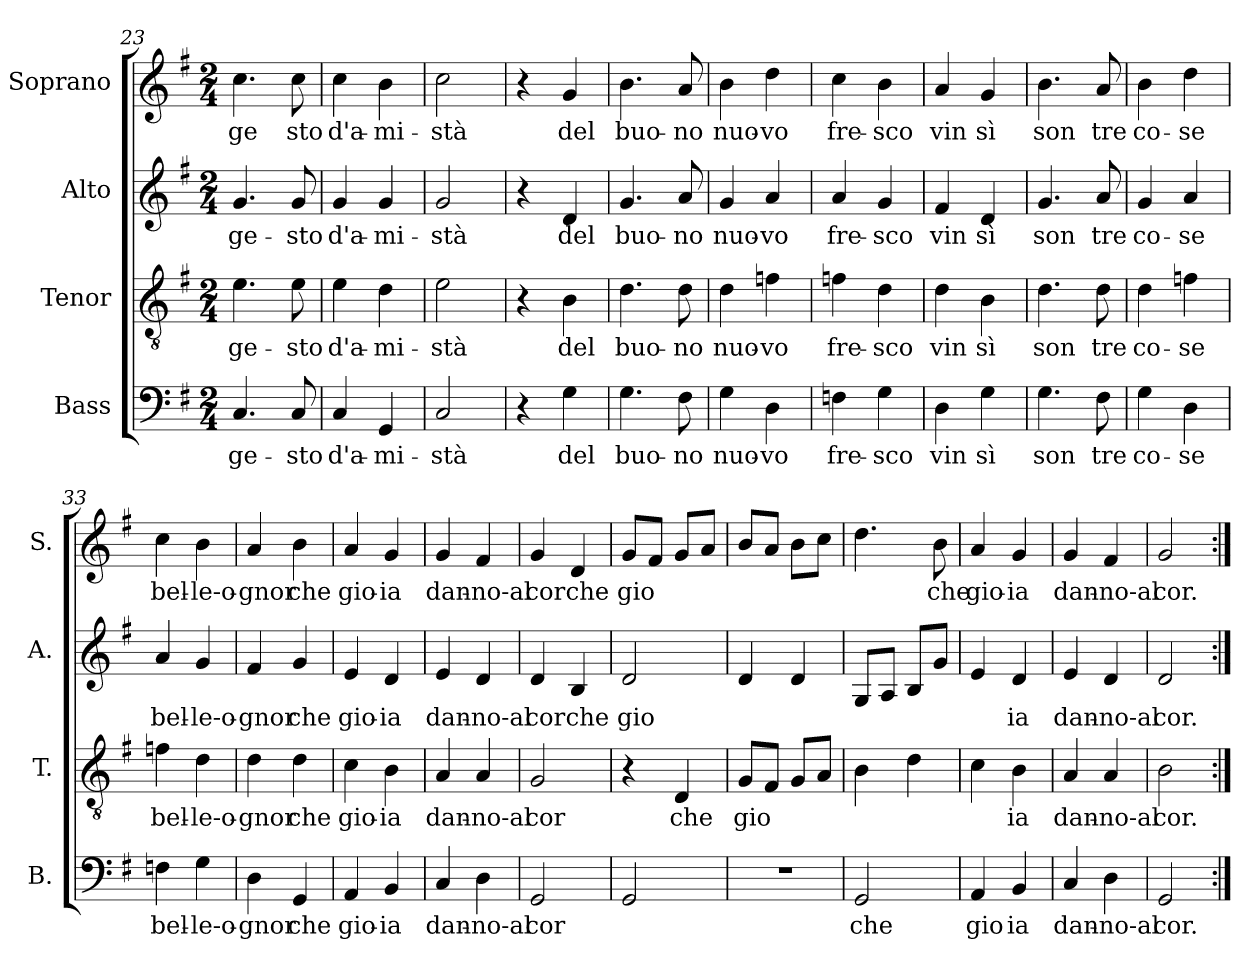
**kern	**text	**kern	**text	**kern	**text	**kern	**text
*part4	*part4	*part3	*part3	*part2	*part2	*part1	*part1
*staff4	*staff4	*staff3	*staff3	*staff2	*staff2	*staff1	*staff1
*I"Bass	*	*I"Tenor	*	*I"Alto	*	*I"Soprano	*
*I'B.	*	*I'T.	*	*I'A.	*	*I'S.	*
*clefF4	*	*clefGv2	*	*clefG2	*	*clefG2	*
*k[f#]	*	*k[f#]	*	*k[f#]	*	*k[f#]	*
*M2/4	*	*M2/4	*	*M2/4	*	*M2/4	*
=23	=23	=23	=23	=23	=23	=23	=23
!	!LO:LY:b	!	!LO:LY:b	!	!LO:LY:b	!	!LO:LY:b
4.C/	ge-	4.e\	ge-	4.g/	ge-	4.cc\	ge
!	!LO:LY:b	!	!LO:LY:b	!	!LO:LY:b	!	!LO:LY:b
8C/	-sto	8e\	-sto	8g/	-sto	8cc\	sto
=24	=24	=24	=24	=24	=24	=24	=24
!	!LO:LY:b	!	!LO:LY:b	!	!LO:LY:b	!	!LO:LY:b
4C/	d'a-	4e\	d'a-	4g/	d'a-	4cc\	d'a-
!	!LO:LY:b	!	!LO:LY:b	!	!LO:LY:b	!	!LO:LY:b
4GG/	-mi-	4d\	-mi-	4g/	-mi-	4b\	-mi-
!!LO:PB:g=z
=25	=25	=25	=25	=25	=25	=25	=25
!	!LO:LY:b	!	!LO:LY:b	!	!LO:LY:b	!	!LO:LY:b
2C/	-stà	2e\	-stà	2g/	-stà	2cc\	-stà
=26	=26	=26	=26	=26	=26	=26	=26
4r	.	4r	.	4r	.	4r	.
!	!LO:LY:b	!	!LO:LY:b	!	!LO:LY:b	!	!LO:LY:b
4G\	del	4B\	del	4d/	del	4g/	del
=27	=27	=27	=27	=27	=27	=27	=27
!	!LO:LY:b	!	!LO:LY:b	!	!LO:LY:b	!	!LO:LY:b
4.G\	buo-	4.d\	buo-	4.g/	buo-	4.b\	buo-
!	!LO:LY:b	!	!LO:LY:b	!	!LO:LY:b	!	!LO:LY:b
8F#\	-no	8d\	-no	8a/	-no	8a/	-no
=28	=28	=28	=28	=28	=28	=28	=28
!	!LO:LY:b	!	!LO:LY:b	!	!LO:LY:b	!	!LO:LY:b
4G\	nuo-	4d\	nuo-	4g/	nuo-	4b\	nuo-
!	!LO:LY:b	!	!LO:LY:b	!	!LO:LY:b	!	!LO:LY:b
4D\	-vo	4fn\	-vo	4a/	-vo	4dd\	-vo
=29	=29	=29	=29	=29	=29	=29	=29
!	!LO:LY:b	!	!LO:LY:b	!	!LO:LY:b	!	!LO:LY:b
4Fn\	fre-	4fn\	fre-	4a/	fre-	4cc\	fre-
!	!LO:LY:b	!	!LO:LY:b	!	!LO:LY:b	!	!LO:LY:b
4G\	-sco	4d\	-sco	4g/	-sco	4b\	-sco
=30	=30	=30	=30	=30	=30	=30	=30
!	!LO:LY:b	!	!LO:LY:b	!	!LO:LY:b	!	!LO:LY:b
4D\	vin	4d\	vin	4f#/	vin	4a/	vin
!	!LO:LY:b	!	!LO:LY:b	!	!LO:LY:b	!	!LO:LY:b
4G\	sì	4B\	sì	4d/	sì	4g/	sì
=31	=31	=31	=31	=31	=31	=31	=31
!	!LO:LY:b	!	!LO:LY:b	!	!LO:LY:b	!	!LO:LY:b
4.G\	son	4.d\	son	4.g/	son	4.b\	son
!	!LO:LY:b	!	!LO:LY:b	!	!LO:LY:b	!	!LO:LY:b
8F#\	tre	8d\	tre	8a/	tre	8a/	tre
=32	=32	=32	=32	=32	=32	=32	=32
!	!LO:LY:b	!	!LO:LY:b	!	!LO:LY:b	!	!LO:LY:b
4G\	co-	4d\	co-	4g/	co-	4b\	co-
!	!LO:LY:b	!	!LO:LY:b	!	!LO:LY:b	!	!LO:LY:b
4D\	-se	4fn\	-se	4a/	-se	4dd\	-se
=33	=33	=33	=33	=33	=33	=33	=33
!	!LO:LY:b	!	!LO:LY:b	!	!LO:LY:b	!	!LO:LY:b
4Fn\	bel-	4fn\	bel-	4a/	bel-	4cc\	bel-
!	!LO:LY:b	!	!LO:LY:b	!	!LO:LY:b	!	!LO:LY:b
4G\	-le-o-	4d\	-le-o-	4g/	-le-o-	4b\	-le-o-
=34	=34	=34	=34	=34	=34	=34	=34
!	!LO:LY:b	!	!LO:LY:b	!	!LO:LY:b	!	!LO:LY:b
4D\	-gnor	4d\	-gnor	4f#/	-gnor	4a/	-gnor
!	!LO:LY:b	!	!LO:LY:b	!	!LO:LY:b	!	!LO:LY:b
4GG/	che	4d\	che	4g/	che	4b\	che
=35	=35	=35	=35	=35	=35	=35	=35
!	!LO:LY:b	!	!LO:LY:b	!	!LO:LY:b	!	!LO:LY:b
4AA/	gio-	4c\	gio-	4e/	gio-	4a/	gio-
!	!LO:LY:b	!	!LO:LY:b	!	!LO:LY:b	!	!LO:LY:b
4BB/	-ia	4B\	-ia	4d/	-ia	4g/	-ia
=36	=36	=36	=36	=36	=36	=36	=36
!	!LO:LY:b	!	!LO:LY:b	!	!LO:LY:b	!	!LO:LY:b
4C/	dan-	4A/	dan-	4e/	dan-	4g/	dan-
!	!LO:LY:b	!	!LO:LY:b	!	!LO:LY:b	!	!LO:LY:b
4D\	-no-al	4A/	-no-al	4d/	-no-al	4f#/	-no-al
!!LO:LB:g=z
=37	=37	=37	=37	=37	=37	=37	=37
!	!LO:LY:b	!	!LO:LY:b	!	!LO:LY:b	!	!LO:LY:b
2GG/	cor	2G/	cor	4d/	cor	4g/	cor
!	!	!	!	!	!LO:LY:b	!	!LO:LY:b
.	.	.	.	4B/	che	4d/	che
=38	=38	=38	=38	=38	=38	=38	=38
!	!LO:LY:b	!	!	!	!LO:LY:b	!	!LO:LY:b
2GG/	-	4r	.	2d/	gio	8g/L	gio
!	!	!	!	!	!	!	!LO:LY:b
.	.	.	.	.	.	8f#/J	-
!	!	!	!LO:LY:b	!	!	!	!LO:LY:b
.	.	4D/	che	.	.	8g/L	-
!	!	!	!	!	!	!	!LO:LY:b
.	.	.	.	.	.	8a/J	-
=39	=39	=39	=39	=39	=39	=39	=39
!	!	!	!LO:LY:b	!	!LO:LY:b	!	!LO:LY:b
2r	.	8G/L	gio	4d/	-	8b/L	-
!	!	!	!LO:LY:b	!	!	!	!LO:LY:b
.	.	8F#/J	-	.	.	8a/J	-
!	!	!	!LO:LY:b	!	!LO:LY:b	!	!LO:LY:b
.	.	8G/L	-	4d/	-	8b\L	-
!	!	!	!LO:LY:b	!	!	!	!LO:LY:b
.	.	8A/J	-	.	.	8cc\J	-
=40	=40	=40	=40	=40	=40	=40	=40
!	!LO:LY:b	!	!LO:LY:b	!	!LO:LY:b	!	!LO:LY:b
2GG/	che	4B\	-	8G/L	-	4.dd\	-
!	!	!	!	!	!LO:LY:b	!	!
.	.	.	.	8A/J	-	.	.
!	!	!	!LO:LY:b	!	!LO:LY:b	!	!
.	.	4d\	-	8B/L	-	.	.
!	!	!	!	!	!LO:LY:b	!	!LO:LY:b
.	.	.	.	8g/J	-	8b\	che
=41	=41	=41	=41	=41	=41	=41	=41
!	!LO:LY:b	!	!LO:LY:b	!	!LO:LY:b	!	!LO:LY:b
4AA/	gio	4c\	-	4e/	-	4a/	gio-
!	!LO:LY:b	!	!LO:LY:b	!	!LO:LY:b	!	!LO:LY:b
4BB/	ia	4B\	ia	4d/	ia	4g/	-ia
=42	=42	=42	=42	=42	=42	=42	=42
!	!LO:LY:b	!	!LO:LY:b	!	!LO:LY:b	!	!LO:LY:b
4C/	dan-	4A/	dan-	4e/	dan-	4g/	dan-
!	!LO:LY:b	!	!LO:LY:b	!	!LO:LY:b	!	!LO:LY:b
4D\	-no-al	4A/	-no-al	4d/	-no-al	4f#/	-no-al
=43	=43	=43	=43	=43	=43	=43	=43
!	!LO:LY:b	!	!LO:LY:b	!	!LO:LY:b	!	!LO:LY:b
2GG/	cor.	2B\	cor.	2d/	cor.	2g/	cor.
=:|!	=:|!	=:|!	=:|!	=:|!	=:|!	=:|!	=:|!
*-	*-	*-	*-	*-	*-	*-	*-
